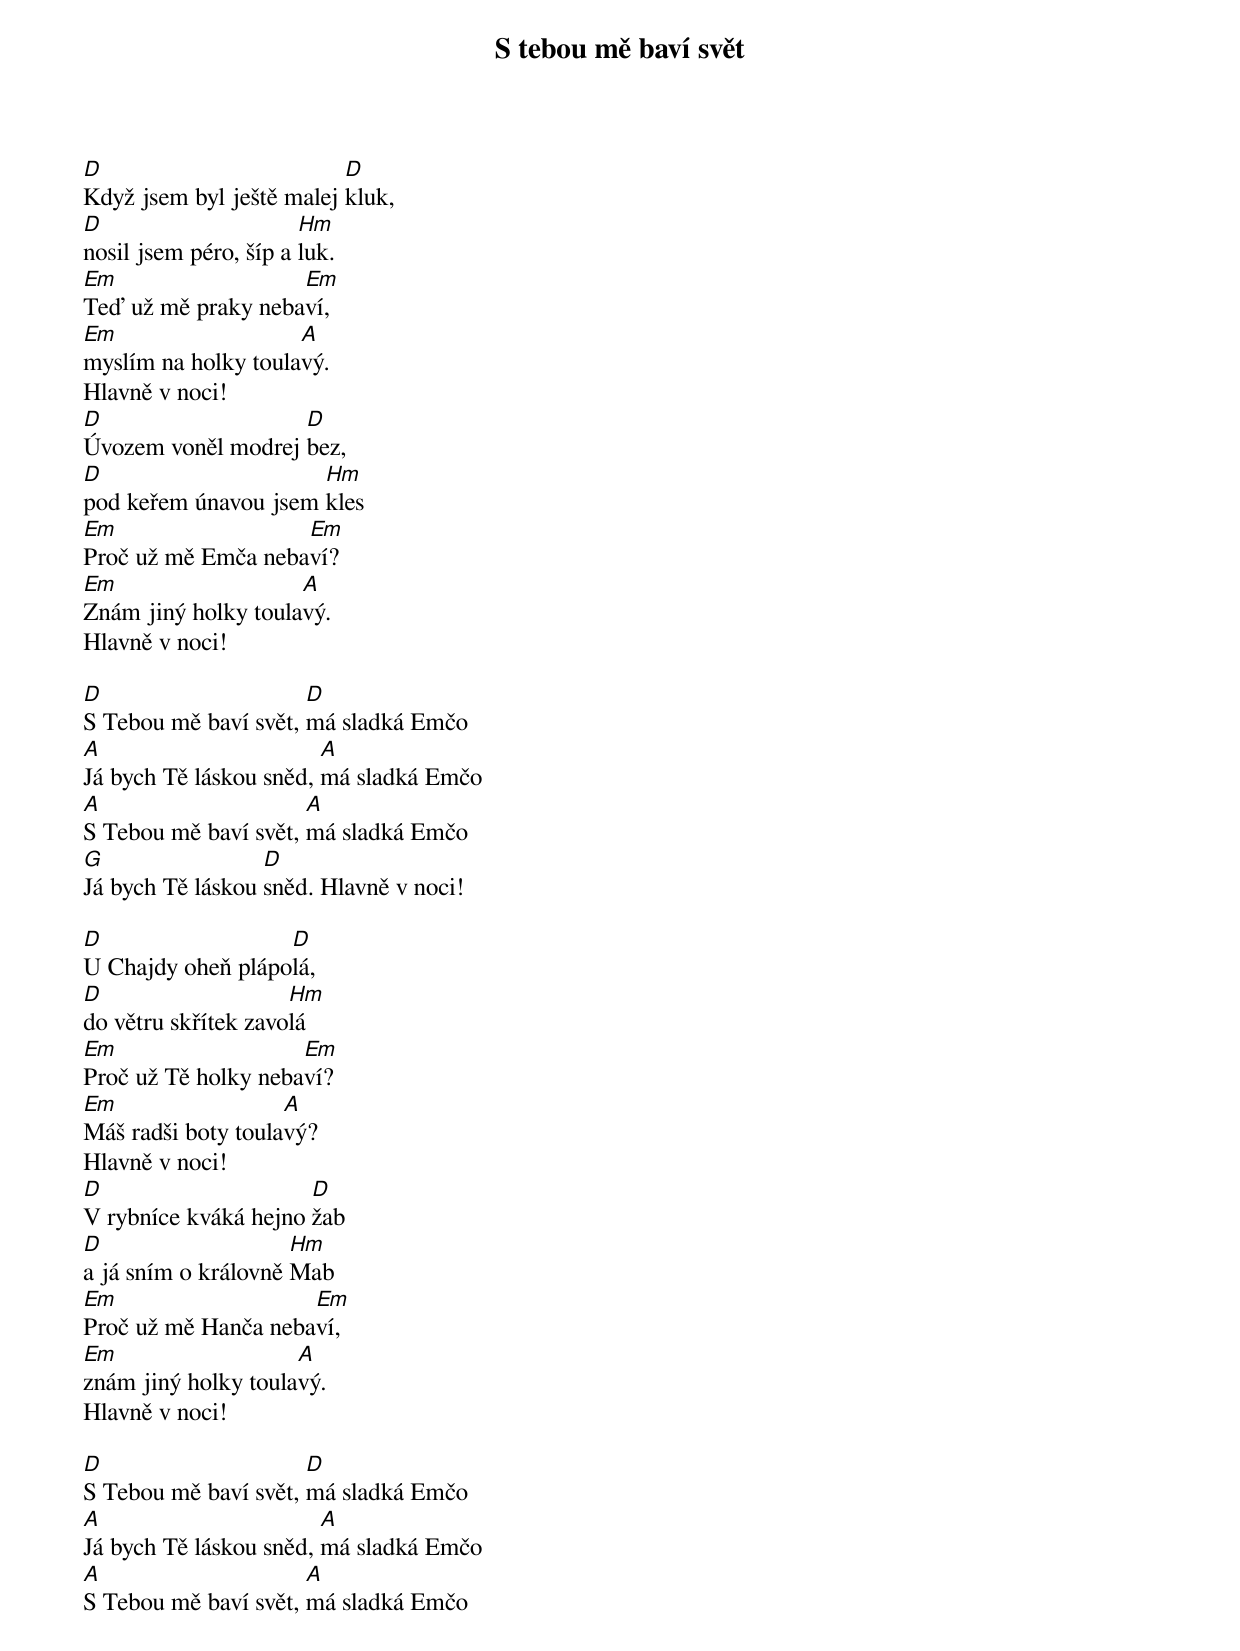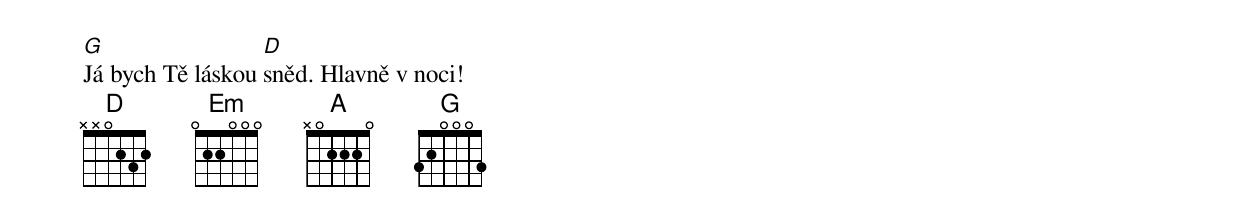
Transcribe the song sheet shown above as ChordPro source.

{title: S tebou mě baví svět}
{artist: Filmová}

[D]Když jsem byl ještě malej [D]kluk,
[D]nosil jsem péro, šíp a [Hm]luk.
[Em]Teď už mě praky neba[Em]ví,
[Em]myslím na holky toula[A]vý.
Hlavně v noci!
[D]Úvozem voněl modrej [D]bez,
[D]pod keřem únavou jsem [Hm]kles
[Em]Proč už mě Emča neba[Em]ví?
[Em]Znám jiný holky toula[A]vý.
Hlavně v noci!

[D]S Tebou mě baví svět, [D]má sladká Emčo
[A]Já bych Tě láskou sněd, [A]má sladká Emčo
[A]S Tebou mě baví svět, [A]má sladká Emčo
[G]Já bych Tě láskou [D]sněd. Hlavně v noci!

[D]U Chajdy oheň plápo[D]lá,
[D]do větru skřítek zavo[Hm]lá
[Em]Proč už Tě holky neba[Em]ví?
[Em]Máš radši boty toula[A]vý?
Hlavně v noci!
[D]V rybníce kváká hejno [D]žab
[D]a já sním o královně [Hm]Mab
[Em]Proč už mě Hanča neba[Em]ví,
[Em]znám jiný holky toula[A]vý.
Hlavně v noci!

[D]S Tebou mě baví svět, [D]má sladká Emčo
[A]Já bych Tě láskou sněd, [A]má sladká Emčo
[A]S Tebou mě baví svět, [A]má sladká Emčo
[G]Já bych Tě láskou [D]sněd. Hlavně v noci!
